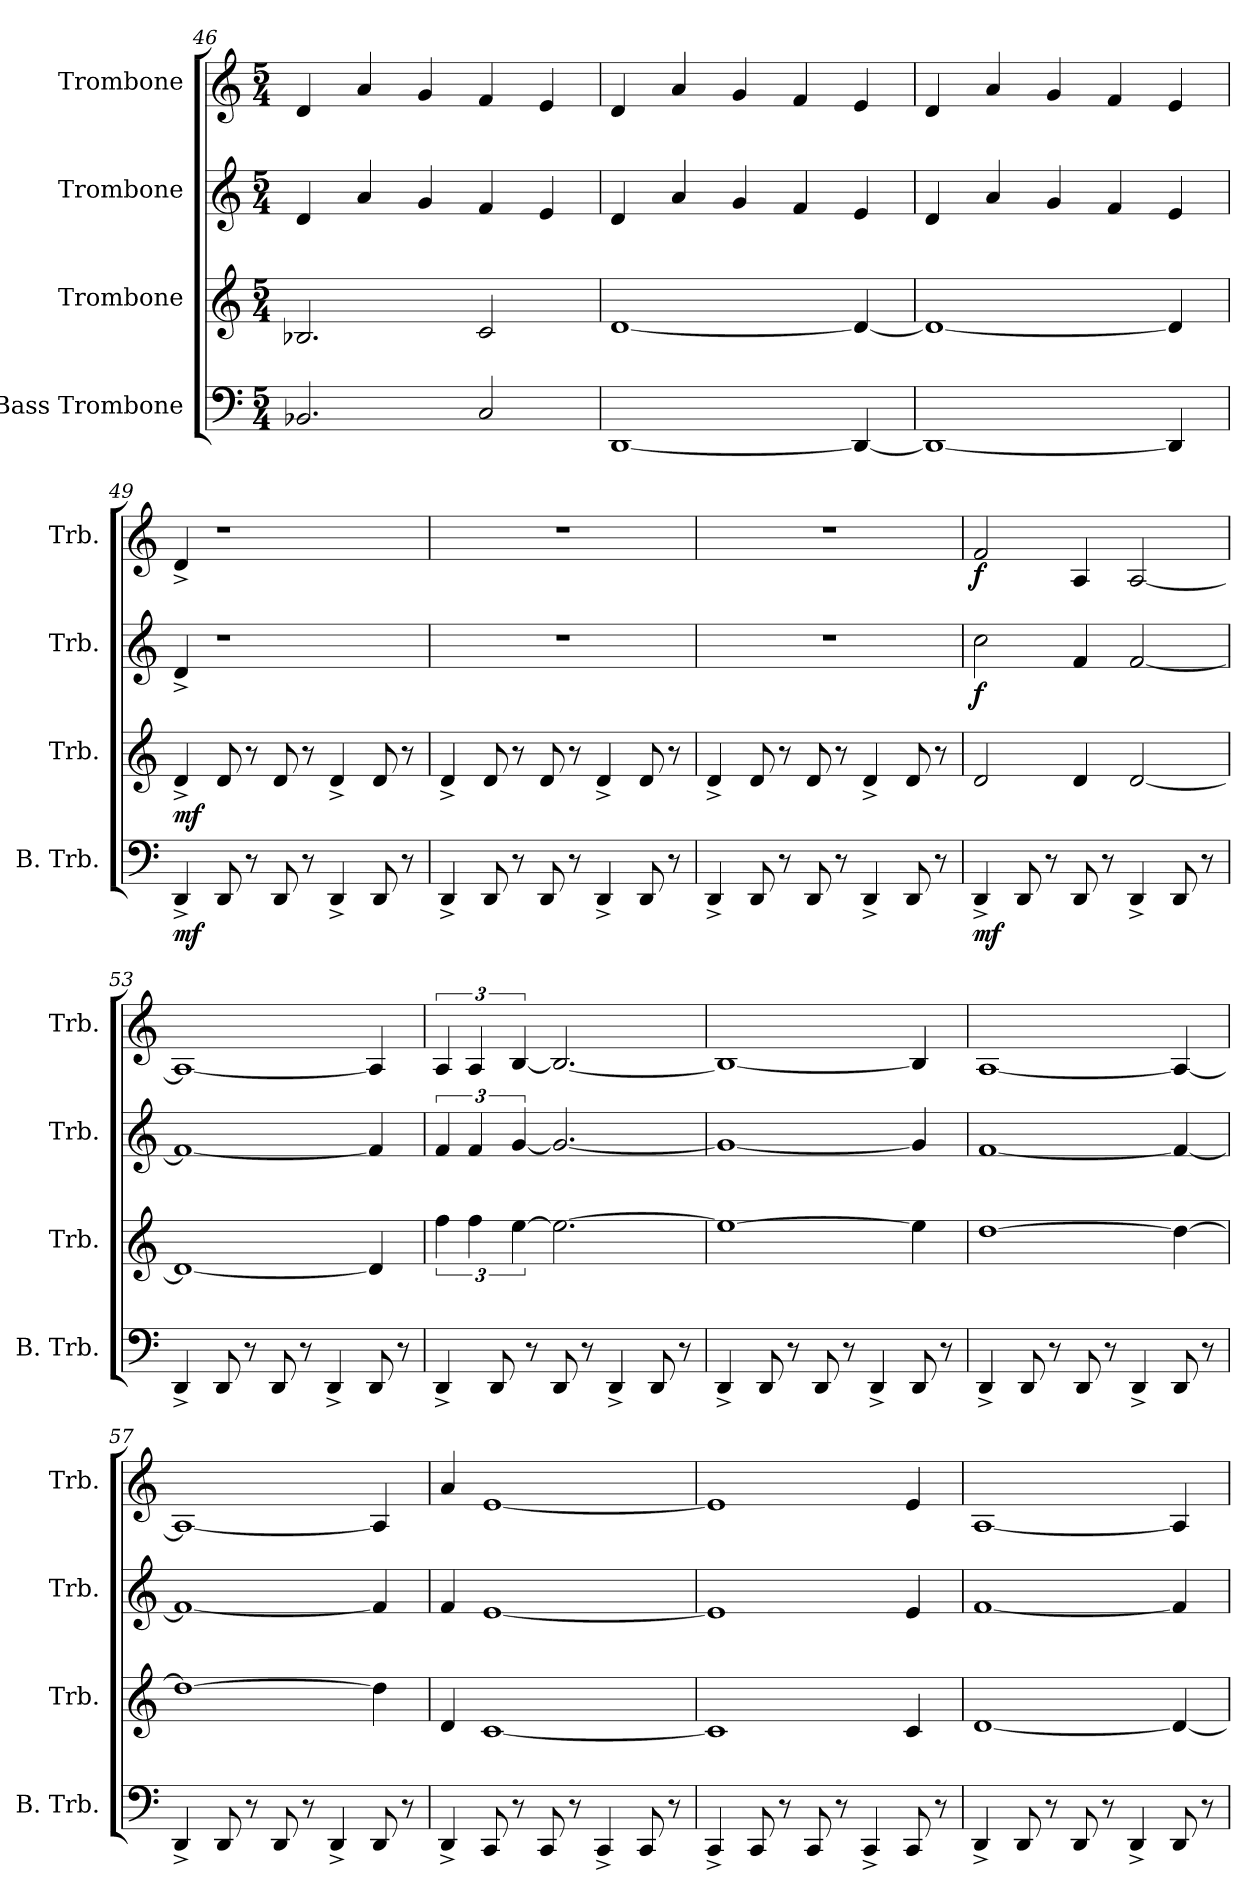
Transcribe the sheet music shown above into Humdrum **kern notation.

**kern	**dynam	**kern	**dynam	**kern	**dynam	**kern	**dynam
*part4	*part4	*part3	*part3	*part2	*part2	*part1	*part1
*staff4	*staff4	*staff3	*staff3	*staff2	*staff2	*staff1	*staff1
*I"Bass Trombone	*	*I"Trombone	*	*I"Trombone	*	*I"Trombone	*
*I'B. Trb.	*	*I'Trb.	*	*I'Trb.	*	*I'Trb.	*
*clefF4	*	*	*	*	*	*	*
*k[]	*	*k[]	*	*k[]	*	*k[]	*
*C:	*	*C:	*	*C:	*	*C:	*
*M5/4	*	*M5/4	*	*M5/4	*	*M5/4	*
=46	=46	=46	=46	=46	=46	=46	=46
2.BB-X/	.	2.B-X/	.	4d/	.	4d/	.
.	.	.	.	4a/	.	4a/	.
.	.	.	.	4g/	.	4g/	.
2C/	.	2c/	.	4f/	.	4f/	.
.	.	.	.	4e/	.	4e/	.
=47	=47	=47	=47	=47	=47	=47	=47
[1DD	.	[1d	.	4d/	.	4d/	.
.	.	.	.	4a/	.	4a/	.
.	.	.	.	4g/	.	4g/	.
.	.	.	.	4f/	.	4f/	.
4DD/_	.	4d/_	.	4e/	.	4e/	.
=48	=48	=48	=48	=48	=48	=48	=48
1DD_	.	1d_	.	4d/	.	4d/	.
.	.	.	.	4a/	.	4a/	.
.	.	.	.	4g/	.	4g/	.
.	.	.	.	4f/	.	4f/	.
4DD/]	.	4d/]	.	4e/	.	4e/	.
!!LO:PB:g=z
=49	=49	=49	=49	=49	=49	=49	=49
!	!LO:DY:b	!	!LO:DY:b	!	!	!	!
4DD^/	mf	4d^/	mf	4d^/	.	4d^/	.
8DD/	.	8d/	.	1r	.	1r	.
8r	.	8r	.	.	.	.	.
8DD/	.	8d/	.	.	.	.	.
8r	.	8r	.	.	.	.	.
4DD^/	.	4d^/	.	.	.	.	.
8DD/	.	8d/	.	.	.	.	.
8r	.	8r	.	.	.	.	.
=50	=50	=50	=50	=50	=50	=50	=50
4DD^/	.	4d^/	.	4%5r	.	4%5r	.
8DD/	.	8d/	.	.	.	.	.
8r	.	8r	.	.	.	.	.
8DD/	.	8d/	.	.	.	.	.
8r	.	8r	.	.	.	.	.
4DD^/	.	4d^/	.	.	.	.	.
8DD/	.	8d/	.	.	.	.	.
8r	.	8r	.	.	.	.	.
=51	=51	=51	=51	=51	=51	=51	=51
4DD^/	.	4d^/	.	4%5r	.	4%5r	.
8DD/	.	8d/	.	.	.	.	.
8r	.	8r	.	.	.	.	.
8DD/	.	8d/	.	.	.	.	.
8r	.	8r	.	.	.	.	.
4DD^/	.	4d^/	.	.	.	.	.
8DD/	.	8d/	.	.	.	.	.
8r	.	8r	.	.	.	.	.
=52	=52	=52	=52	=52	=52	=52	=52
!	!LO:DY:b	!	!	!	!LO:DY:b	!	!LO:DY:b
4DD^/	mf	2d/	.	2cc\	f	2f/	f
8DD/	.	.	.	.	.	.	.
8r	.	.	.	.	.	.	.
8DD/	.	4d/	.	4f/	.	4A/	.
8r	.	.	.	.	.	.	.
4DD^/	.	[2d/	.	[2f/	.	[2A/	.
8DD/	.	.	.	.	.	.	.
8r	.	.	.	.	.	.	.
!!LO:LB:g=z
=53	=53	=53	=53	=53	=53	=53	=53
4DD^/	.	1d_	.	1f_	.	1A_	.
8DD/	.	.	.	.	.	.	.
8r	.	.	.	.	.	.	.
8DD/	.	.	.	.	.	.	.
8r	.	.	.	.	.	.	.
4DD^/	.	.	.	.	.	.	.
8DD/	.	4d/]	.	4f/]	.	4A/]	.
8r	.	.	.	.	.	.	.
=54	=54	=54	=54	=54	=54	=54	=54
4DD^/	.	6ff\	.	6f/	.	6A/	.
.	.	6ff\	.	6f/	.	6A/	.
8DD/	.	.	.	.	.	.	.
.	.	[6ee\	.	[6g/	.	[6B/	.
8r	.	.	.	.	.	.	.
8DD/	.	2.ee\_	.	2.g/_	.	2.B/_	.
8r	.	.	.	.	.	.	.
4DD^/	.	.	.	.	.	.	.
8DD/	.	.	.	.	.	.	.
8r	.	.	.	.	.	.	.
=55	=55	=55	=55	=55	=55	=55	=55
4DD^/	.	1ee_	.	1g_	.	1B_	.
8DD/	.	.	.	.	.	.	.
8r	.	.	.	.	.	.	.
8DD/	.	.	.	.	.	.	.
8r	.	.	.	.	.	.	.
4DD^/	.	.	.	.	.	.	.
8DD/	.	4ee\]	.	4g/]	.	4B/]	.
8r	.	.	.	.	.	.	.
=56	=56	=56	=56	=56	=56	=56	=56
4DD^/	.	[1dd	.	[1f	.	[1A	.
8DD/	.	.	.	.	.	.	.
8r	.	.	.	.	.	.	.
8DD/	.	.	.	.	.	.	.
8r	.	.	.	.	.	.	.
4DD^/	.	.	.	.	.	.	.
8DD/	.	4dd\_	.	4f/_	.	4A/_	.
8r	.	.	.	.	.	.	.
!!LO:LB:g=z
=57	=57	=57	=57	=57	=57	=57	=57
4DD^/	.	1dd_	.	1f_	.	1A_	.
8DD/	.	.	.	.	.	.	.
8r	.	.	.	.	.	.	.
8DD/	.	.	.	.	.	.	.
8r	.	.	.	.	.	.	.
4DD^/	.	.	.	.	.	.	.
8DD/	.	4dd\]	.	4f/]	.	4A/]	.
8r	.	.	.	.	.	.	.
=58	=58	=58	=58	=58	=58	=58	=58
4DD^/	.	4d/	.	4f/	.	4a/	.
8CC/	.	[1c	.	[1e	.	[1e	.
8r	.	.	.	.	.	.	.
8CC/	.	.	.	.	.	.	.
8r	.	.	.	.	.	.	.
4CC^/	.	.	.	.	.	.	.
8CC/	.	.	.	.	.	.	.
8r	.	.	.	.	.	.	.
=59	=59	=59	=59	=59	=59	=59	=59
4CC^/	.	1c]	.	1e]	.	1e]	.
8CC/	.	.	.	.	.	.	.
8r	.	.	.	.	.	.	.
8CC/	.	.	.	.	.	.	.
8r	.	.	.	.	.	.	.
4CC^/	.	.	.	.	.	.	.
8CC/	.	4c/	.	4e/	.	4e/	.
8r	.	.	.	.	.	.	.
=60	=60	=60	=60	=60	=60	=60	=60
4DD^/	.	[1d	.	[1f	.	[1A	.
8DD/	.	.	.	.	.	.	.
8r	.	.	.	.	.	.	.
8DD/	.	.	.	.	.	.	.
8r	.	.	.	.	.	.	.
4DD^/	.	.	.	.	.	.	.
8DD/	.	4d/_	.	4f/]	.	4A/]	.
8r	.	.	.	.	.	.	.
=	=	=	=	=	=	=	=
*-	*-	*-	*-	*-	*-	*-	*-
